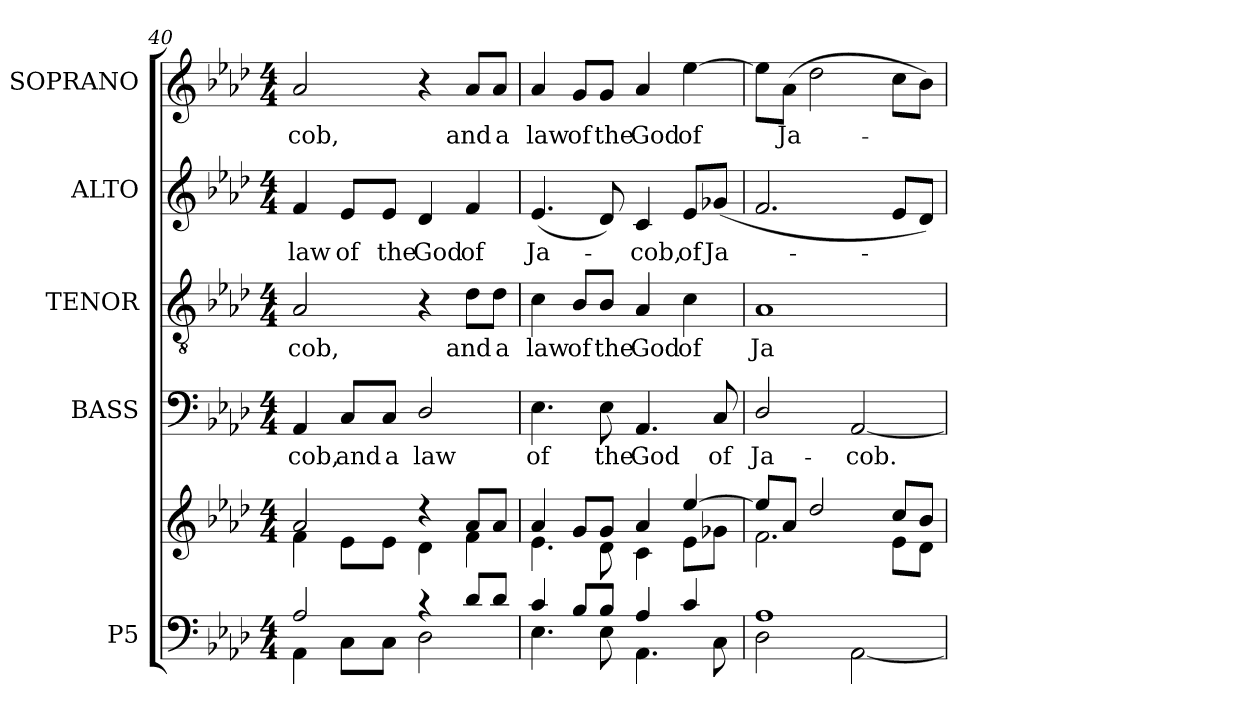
**kern	**kern	**kern	**text	**kern	**text	**kern	**text	**kern	**text
*part5	*part5	*part4	*part4	*part3	*part3	*part2	*part2	*part1	*part1
*staff6	*staff5	*staff4	*staff4	*staff3	*staff3	*staff2	*staff2	*staff1	*staff1
*I"P5	*	*I"BASS	*	*I"TENOR	*	*I"ALTO	*	*I"SOPRANO	*
*clefF4	*clefG2	*clefF4	*	*clefGv2	*	*clefG2	*	*clefG2	*
*	*	*	*	*ITrd7c12	*	*	*	*	*
*k[b-e-a-d-]	*k[b-e-a-d-]	*k[b-e-a-d-]	*	*k[b-e-a-d-]	*	*k[b-e-a-d-]	*	*k[b-e-a-d-]	*
*A-:	*A-:	*A-:	*	*A-:	*	*A-:	*	*A-:	*
*M4/4	*M4/4	*M4/4	*	*M4/4	*	*M4/4	*	*M4/4	*
=40	=40	=40	=40	=40	=40	=40	=40	=40	=40
*^	*^	*	*	*	*	*	*	*	*
!	!	!	!	!	!LO:LY:b:color=#000000	!	!	!	!	!	!
!	!	!	!	!	!	!	!LO:LY:b:color=#000000	!	!	!	!
!	!	!	!	!	!	!	!	!	!LO:LY:b:color=#000000	!	!
!	!	!	!	!	!	!	!	!	!	!	!LO:LY:b:color=#000000
2A-i/	4AA-i\	2a-i/	4fi\	4AA-i/	-cob,	2AA-i/	-cob,	4fi/	law	2a-i/	-cob,
!	!	!	!	!	!LO:LY:b:color=#000000	!	!	!	!	!	!
!	!	!	!	!	!	!	!	!	!LO:LY:b:color=#000000	!	!
.	8Ci\L	.	8e-i\L	8Ci/L	and	.	.	8e-i/L	of	.	.
!	!	!	!	!	!LO:LY:b:color=#000000	!	!	!	!	!	!
!	!	!	!	!	!	!	!	!	!LO:LY:b:color=#000000	!	!
.	8Ci\J	.	8e-i\J	8Ci/J	a	.	.	8e-i/J	the	.	.
!	!	!	!	!	!LO:LY:b:color=#000000	!	!	!	!	!	!
!	!	!	!	!	!	!	!	!	!LO:LY:b:color=#000000	!	!
4r	2D-i\	4r	4d-i\	2D-i/	law	4r	.	4d-i/	God	4r	.
!	!	!	!	!	!	!	!LO:LY:b:color=#000000	!	!	!	!
!	!	!	!	!	!	!	!	!	!LO:LY:b:color=#000000	!	!
!	!	!	!	!	!	!	!	!	!	!	!LO:LY:b:color=#000000
8d-i/L	.	8a-i/L	4fi\	.	.	8D-i\L	and	4fi/	of	8a-i/L	and
!	!	!	!	!	!	!	!LO:LY:b:color=#000000	!	!	!	!
!	!	!	!	!	!	!	!	!	!	!	!LO:LY:b:color=#000000
8d-i/J	.	8a-i/J	.	.	.	8D-i\J	a	.	.	8a-i/J	a
=41	=41	=41	=41	=41	=41	=41	=41	=41	=41	=41	=41
!	!	!	!	!	!LO:LY:b:color=#000000	!	!	!	!	!	!
!	!	!	!	!	!	!	!LO:LY:b:color=#000000	!	!	!	!
!	!	!	!	!	!	!	!	!	!LO:LY:b:color=#000000	!	!
!	!	!	!	!	!	!	!	!	!	!	!LO:LY:b:color=#000000
4ci/	4.E-i\	4a-i/	4.e-i\	4.E-i\	of	4Ci\	law	(4.e-i/	Ja-	4a-i/	law
!	!	!	!	!	!	!	!LO:LY:b:color=#000000	!	!	!	!
!	!	!	!	!	!	!	!	!	!	!	!LO:LY:b:color=#000000
8B-i/L	.	8gi/L	.	.	.	8BB-i/L	of	.	.	8gi/L	of
!	!	!	!	!	!LO:LY:b:color=#000000	!	!	!	!	!	!
!	!	!	!	!	!	!	!LO:LY:b:color=#000000	!	!	!	!
!	!	!	!	!	!	!	!	!	!	!	!LO:LY:b:color=#000000
8B-i/J	8E-i\	8gi/J	8d-i\	8E-i\	the	8BB-i/J	the	8d-i/)	.	8gi/J	the
!	!	!	!	!	!LO:LY:b:color=#000000	!	!	!	!	!	!
!	!	!	!	!	!	!	!LO:LY:b:color=#000000	!	!	!	!
!	!	!	!	!	!	!	!	!	!LO:LY:b:color=#000000	!	!
!	!	!	!	!	!	!	!	!	!	!	!LO:LY:b:color=#000000
4A-i/	4.AA-i\	4a-i/	4ci\	4.AA-i/	God	4AA-i/	God	4ci/	-cob,	4a-i/	God
!	!	!	!	!	!	!	!LO:LY:b:color=#000000	!	!	!	!
!	!	!	!	!	!	!	!	!	!LO:LY:b:color=#000000	!	!
!	!	!	!	!	!	!	!	!	!	!	!LO:LY:b:color=#000000
4ci/	.	[4ee-i/	8e-i\L	.	.	4Ci\	of	8e-i/L	of	[4ee-i\	of
!	!	!	!	!	!LO:LY:b:color=#000000	!	!	!	!	!	!
!	!	!	!	!	!	!	!	!	!LO:LY:b:color=#000000	!	!
.	8Ci\	.	8g-Xi\J	8Ci/	of	.	.	(8g-Xi/J	Ja-	.	.
=42	=42	=42	=42	=42	=42	=42	=42	=42	=42	=42	=42
!	!	!	!	!	!LO:LY:b:color=#000000	!	!	!	!	!	!
!	!	!	!	!	!	!	!LO:LY:b:color=#000000	!	!	!	!
1A-i	2D-i\	8ee-i/L]	2.fi\	2D-i/	Ja-	1AA-i	Ja-	2.fi/	.	8ee-i\L]	.
!	!	!	!	!	!	!	!	!	!	!	!LO:LY:b:color=#000000
.	.	8a-i/J	.	.	.	.	.	.	.	(8a-i\J	Ja-
.	.	2dd-i/	.	.	.	.	.	.	.	2dd-i\	.
!	!	!	!	!	!LO:LY:b:color=#000000	!	!	!	!	!	!
.	[2AA-i\	.	.	[2AA-i/	-cob.	.	.	.	.	.	.
.	.	8cci/L	8e-i\L	.	.	.	.	8e-i/L	.	8cci\L	.
.	.	8b-i/J	8d-i\J	.	.	.	.	8d-i/J)	.	8b-i\J)	.
*v	*v	*	*	*	*	*	*	*	*	*	*
*	*v	*v	*	*	*	*	*	*	*	*
=	=	=	=	=	=	=	=	=	=
*-	*-	*-	*-	*-	*-	*-	*-	*-	*-
